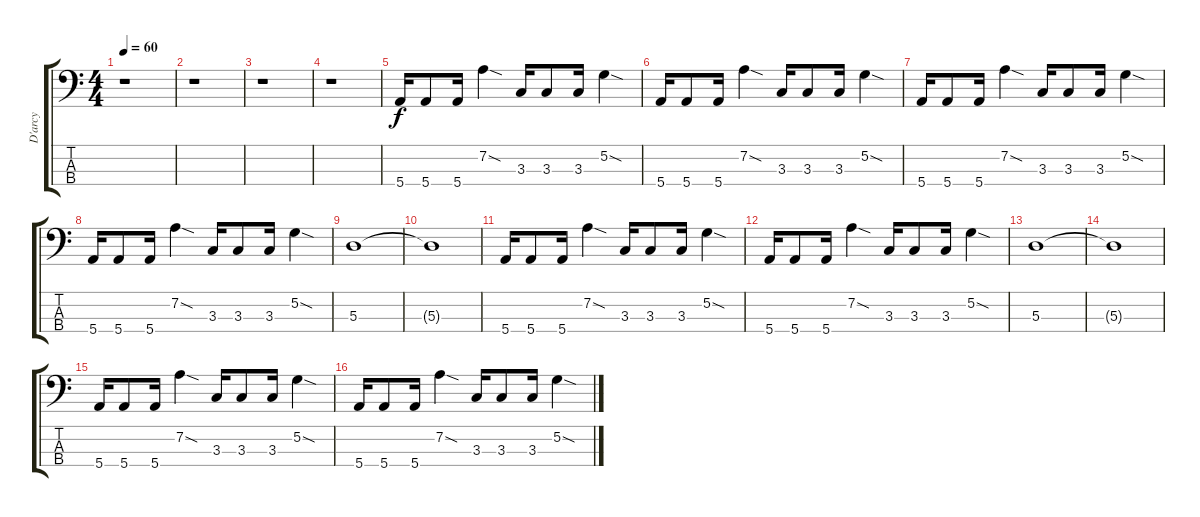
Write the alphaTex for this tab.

\track ("D'arcy" "D'arcy") {instrument electricbasspick}
\staff {score tabs}
\tuning (G2 D2 A1 E1) {hide}
\ts (4 4)
\tempo 60
\clef f4
\ks c
r.1{dy f instrument electricbasspick} |
r.1 |
r.1 |
r.1 |
5.4.16 5.4.8 5.4.16 7.2{sod}.4 3.3.16 3.3.8 3.3.16 5.2{sod}.4 |
5.4.16 5.4.8 5.4.16 7.2{sod}.4 3.3.16 3.3.8 3.3.16 5.2{sod}.4 |
5.4.16 5.4.8 5.4.16 7.2{sod}.4 3.3.16 3.3.8 3.3.16 5.2{sod}.4 |
5.4.16 5.4.8 5.4.16 7.2{sod}.4 3.3.16 3.3.8 3.3.16 5.2{sod}.4 |
5.3.1 |
5.3{t}.1 |
5.4.16 5.4.8 5.4.16 7.2{sod}.4 3.3.16 3.3.8 3.3.16 5.2{sod}.4 |
5.4.16 5.4.8 5.4.16 7.2{sod}.4 3.3.16 3.3.8 3.3.16 5.2{sod}.4 |
5.3.1 |
5.3{t}.1 |
5.4.16 5.4.8 5.4.16 7.2{sod}.4 3.3.16 3.3.8 3.3.16 5.2{sod}.4 |
5.4.16 5.4.8 5.4.16 7.2{sod}.4 3.3.16 3.3.8 3.3.16 5.2{sod}.4
